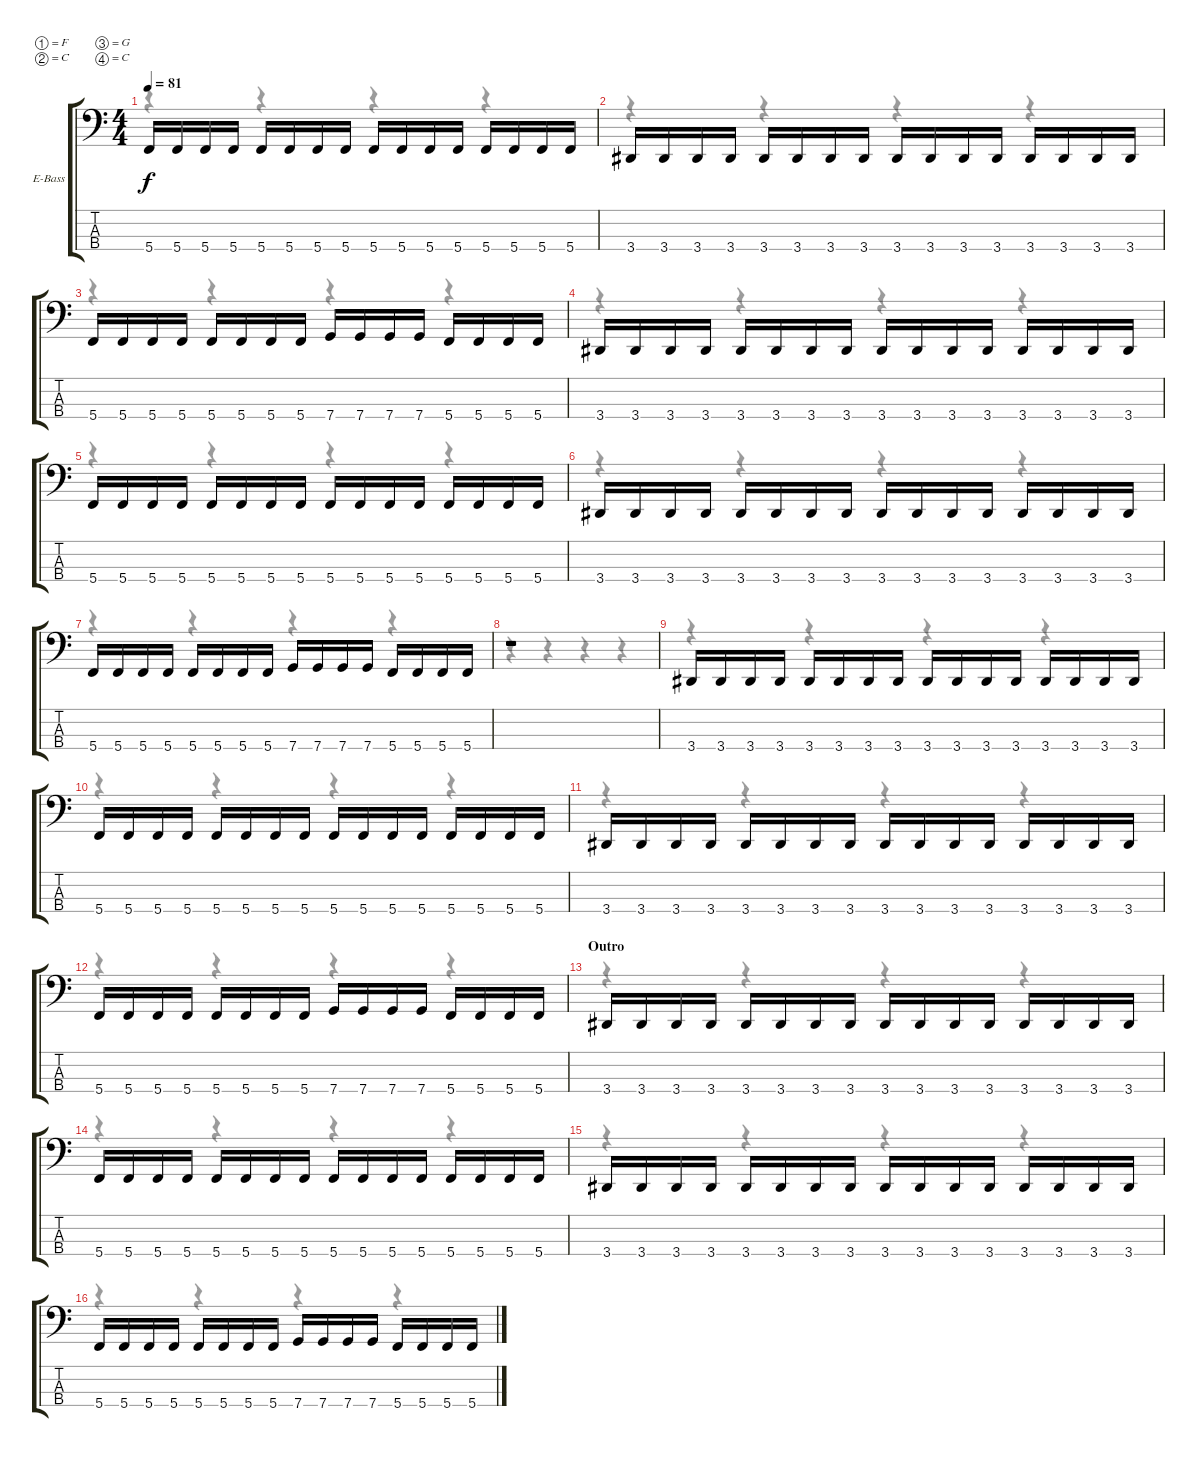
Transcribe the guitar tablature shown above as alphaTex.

\bracketExtendMode groupsimilarinstruments
\firstSystemTrackNameOrientation horizontal
\otherSystemsTrackNameOrientation horizontal
\track ("Jason (Bass)" "E-Bass") {instrument electricbasspick}
\staff {score tabs}
\tuning (F2 C2 G1 C1)
\voice
\ts (4 4)
\tempo 81
\clef f4
\ks c
5.4.16{dy f} 5.4.16 5.4.16 5.4.16 5.4.16 5.4.16 5.4.16 5.4.16 5.4.16 5.4.16 5.4.16 5.4.16 5.4.16 5.4.16 5.4.16 5.4.16 |
3.4.16 3.4.16 3.4.16 3.4.16 3.4.16 3.4.16 3.4.16 3.4.16 3.4.16 3.4.16 3.4.16 3.4.16 3.4.16 3.4.16 3.4.16 3.4.16 |
5.4.16 5.4.16 5.4.16 5.4.16 5.4.16 5.4.16 5.4.16 5.4.16 7.4.16 7.4.16 7.4.16 7.4.16 5.4.16 5.4.16 5.4.16 5.4.16 |
3.4.16 3.4.16 3.4.16 3.4.16 3.4.16 3.4.16 3.4.16 3.4.16 3.4.16 3.4.16 3.4.16 3.4.16 3.4.16 3.4.16 3.4.16 3.4.16 |
5.4.16 5.4.16 5.4.16 5.4.16 5.4.16 5.4.16 5.4.16 5.4.16 5.4.16 5.4.16 5.4.16 5.4.16 5.4.16 5.4.16 5.4.16 5.4.16 |
3.4.16 3.4.16 3.4.16 3.4.16 3.4.16 3.4.16 3.4.16 3.4.16 3.4.16 3.4.16 3.4.16 3.4.16 3.4.16 3.4.16 3.4.16 3.4.16 |
5.4.16 5.4.16 5.4.16 5.4.16 5.4.16 5.4.16 5.4.16 5.4.16 7.4.16 7.4.16 7.4.16 7.4.16 5.4.16 5.4.16 5.4.16 5.4.16 |
r.1 |
3.4.16 3.4.16 3.4.16 3.4.16 3.4.16 3.4.16 3.4.16 3.4.16 3.4.16 3.4.16 3.4.16 3.4.16 3.4.16 3.4.16 3.4.16 3.4.16 |
5.4.16 5.4.16 5.4.16 5.4.16 5.4.16 5.4.16 5.4.16 5.4.16 5.4.16 5.4.16 5.4.16 5.4.16 5.4.16 5.4.16 5.4.16 5.4.16 |
3.4.16 3.4.16 3.4.16 3.4.16 3.4.16 3.4.16 3.4.16 3.4.16 3.4.16 3.4.16 3.4.16 3.4.16 3.4.16 3.4.16 3.4.16 3.4.16 |
5.4.16 5.4.16 5.4.16 5.4.16 5.4.16 5.4.16 5.4.16 5.4.16 7.4.16 7.4.16 7.4.16 7.4.16 5.4.16 5.4.16 5.4.16 5.4.16 |
\section ("" "Outro")
3.4.16 3.4.16 3.4.16 3.4.16 3.4.16 3.4.16 3.4.16 3.4.16 3.4.16 3.4.16 3.4.16 3.4.16 3.4.16 3.4.16 3.4.16 3.4.16 |
5.4.16 5.4.16 5.4.16 5.4.16 5.4.16 5.4.16 5.4.16 5.4.16 5.4.16 5.4.16 5.4.16 5.4.16 5.4.16 5.4.16 5.4.16 5.4.16 |
3.4.16 3.4.16 3.4.16 3.4.16 3.4.16 3.4.16 3.4.16 3.4.16 3.4.16 3.4.16 3.4.16 3.4.16 3.4.16 3.4.16 3.4.16 3.4.16 |
5.4.16 5.4.16 5.4.16 5.4.16 5.4.16 5.4.16 5.4.16 5.4.16 7.4.16 7.4.16 7.4.16 7.4.16 5.4.16 5.4.16 5.4.16 5.4.16
\voice
\clef f4
\ottava regular
\simile none
\ks c
r.4{dy mf} r.4 r.4 r.4 |
r.4 r.4 r.4 r.4 |
r.4 r.4 r.4 r.4 |
r.4 r.4 r.4 r.4 |
r.4 r.4 r.4 r.4 |
r.4 r.4 r.4 r.4 |
r.4 r.4 r.4 r.4 |
r.4 r.4 r.4 r.4 |
r.4 r.4 r.4 r.4 |
r.4 r.4 r.4 r.4 |
r.4 r.4 r.4 r.4 |
r.4 r.4 r.4 r.4 |
r.4 r.4 r.4 r.4 |
r.4 r.4 r.4 r.4 |
r.4 r.4 r.4 r.4 |
r.4 r.4 r.4 r.4
